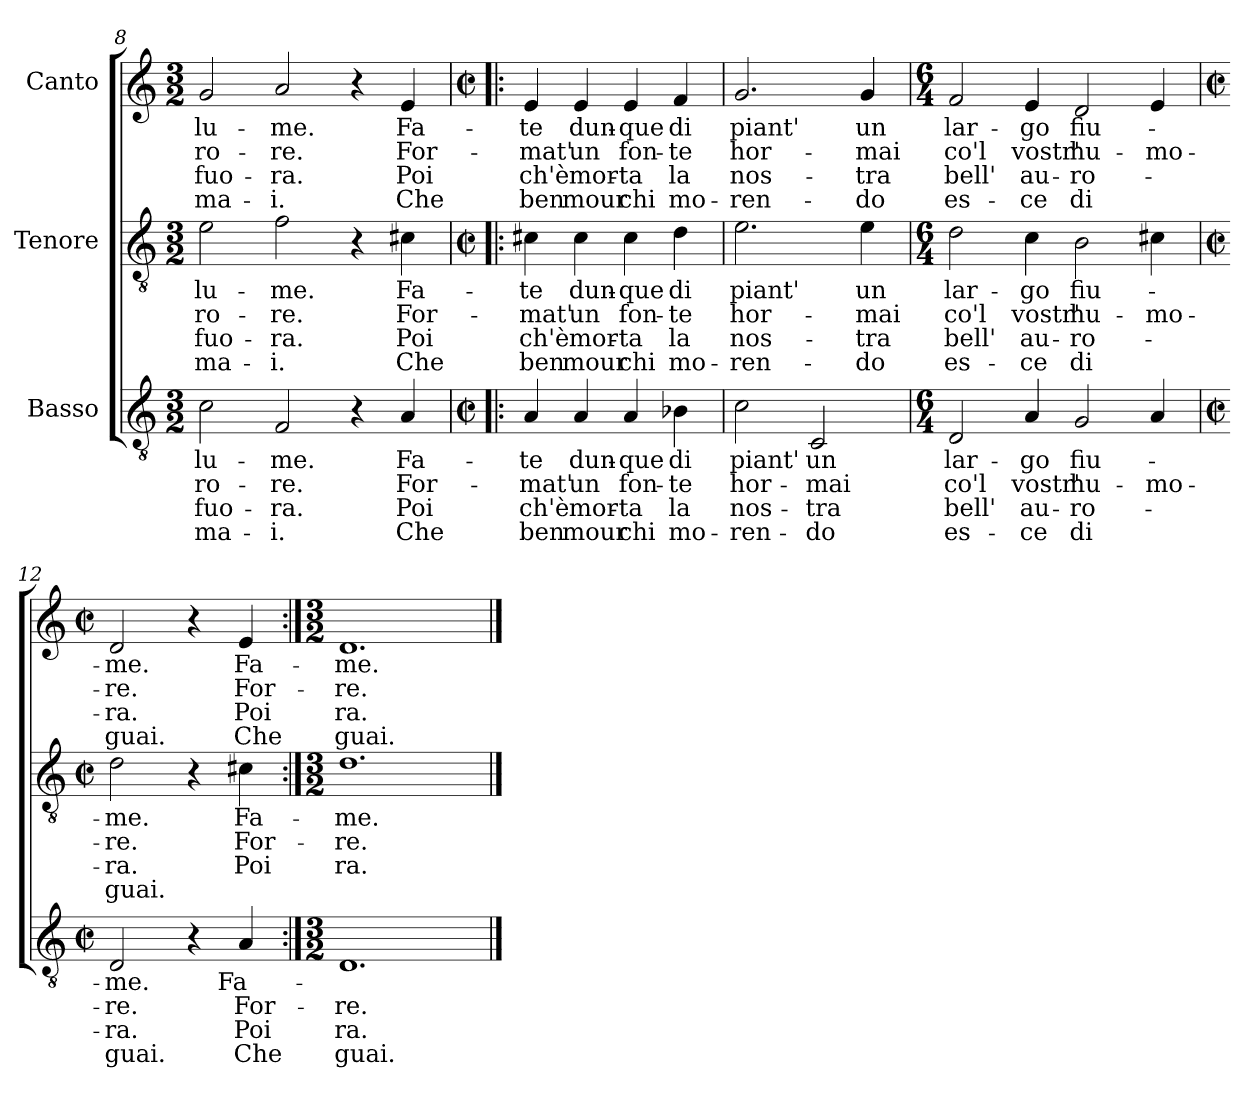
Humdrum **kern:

**kern	**text	**text	**text	**text	**kern	**text	**text	**text	**text	**kern	**text	**text	**text	**text
*part3	*part3	*part3	*part3	*part3	*part2	*part2	*part2	*part2	*part2	*part1	*part1	*part1	*part1	*part1
*staff3	*staff3	*staff3	*staff3	*staff3	*staff2	*staff2	*staff2	*staff2	*staff2	*staff1	*staff1	*staff1	*staff1	*staff1
*I"Basso	*	*	*	*	*I"Tenore	*	*	*	*	*I"Canto	*	*	*	*
*clefGv2	*	*	*	*	*clefGv2	*	*	*	*	*clefG2	*	*	*	*
*k[]	*	*	*	*	*k[]	*	*	*	*	*k[]	*	*	*	*
*C:	*	*	*	*	*C:	*	*	*	*	*C:	*	*	*	*
*M3/2	*	*	*	*	*M3/2	*	*	*	*	*M3/2	*	*	*	*
=8	=8	=8	=8	=8	=8	=8	=8	=8	=8	=8	=8	=8	=8	=8
2c\	lu-	-ro-	fuo-	-ma-	2e\	lu-	-ro-	fuo-	-ma-	2g/	lu-	-ro-	fuo-	-ma-
2F/	-me.	-re.	-ra.	-i.	2f\	-me.	-re.	-ra.	-i.	2a/	-me.	-re.	-ra.	-i.
4r	.	.	.	.	4r	.	.	.	.	4r	.	.	.	.
4A/	Fa-	For-	Poi	Che	4c#X\	Fa-	For-	Poi	Che	4e/	Fa-	For-	Poi	Che
=9!|:	=9!|:	=9!|:	=9!|:	=9!|:	=9!|:	=9!|:	=9!|:	=9!|:	=9!|:	=9!|:	=9!|:	=9!|:	=9!|:	=9!|:
*M2/2	*	*	*	*	*M2/2	*	*	*	*	*M2/2	*	*	*	*
*met(c|)	*	*	*	*	*met(c|)	*	*	*	*	*met(c|)	*	*	*	*
4A/	-te	-mat'	ch'è	ben	4c#X\	-te	-mat'	ch'è	ben	4e/	-te	-mat'	ch'è	ben
4A/	dun-	un	mor-	mour	4c#\	dun-	un	mor-	mour	4e/	dun-	un	mor-	mour
4A/	-que	fon-	-ta	chi	4c#\	-que	fon-	-ta	chi	4e/	-que	fon-	-ta	chi
4B-X\	di	-te	la	mo-	4d\	di	-te	la	mo-	4f/	di	-te	la	mo-
!!LO:LB:g=z
=10	=10	=10	=10	=10	=10	=10	=10	=10	=10	=10	=10	=10	=10	=10
2c\	piant'	hor-	nos-	-ren-	2.e\	piant'	hor-	nos-	-ren-	2.g/	piant'	hor-	nos-	-ren-
2C/	un	-mai	-tra	-do	.	.	.	.	.	.	.	.	.	.
.	.	.	.	.	4e\	un	-mai	-tra	-do	4g/	un	-mai	-tra	-do
=11	=11	=11	=11	=11	=11	=11	=11	=11	=11	=11	=11	=11	=11	=11
*M6/4	*	*	*	*	*M6/4	*	*	*	*	*M6/4	*	*	*	*
2D/	lar-	co'l	bell'	es-	2d\	lar-	co'l	bell'	es-	2f/	lar-	co'l	bell'	es-
4A/	-go	vostr'	au-	-ce	4c\	-go	vostr'	au-	-ce	4e/	-go	vostr'	au-	-ce
2G/	fiu-	hu-	-ro-	di	2B\	fiu-	hu-	-ro-	di	2d/	fiu-	hu-	-ro-	di
4A/	.	-mo-	.	.	4c#X\	.	-mo-	.	.	4e/	.	-mo-	.	.
=12	=12	=12	=12	=12	=12	=12	=12	=12	=12	=12	=12	=12	=12	=12
*M2/2	*	*	*	*	*M2/2	*	*	*	*	*M2/2	*	*	*	*
*met(c|)	*	*	*	*	*met(c|)	*	*	*	*	*met(c|)	*	*	*	*
2D/	-me.	-re.	-ra.	guai.	2d\	-me.	-re.	-ra.	guai.	2d/	-me.	-re.	-ra.	guai.
4r	.	.	.	.	4r	.	.	.	.	4r	.	.	.	.
4A/	Fa-	For-	Poi	Che	4c#X\	Fa-	For-	Poi	.	4e/	Fa-	For-	Poi	Che
=13:|!	=13:|!	=13:|!	=13:|!	=13:|!	=13:|!	=13:|!	=13:|!	=13:|!	=13:|!	=13:|!	=13:|!	=13:|!	=13:|!	=13:|!
*M3/2	*	*	*	*	*M3/2	*	*	*	*	*M3/2	*	*	*	*
1.D	.	-re.	ra.	guai.	1.d	-me.	-re.	ra.	.	1.d	-me.	-re.	ra.	guai.
==	==	==	==	==	==	==	==	==	==	==	==	==	==	==
*-	*-	*-	*-	*-	*-	*-	*-	*-	*-	*-	*-	*-	*-	*-
